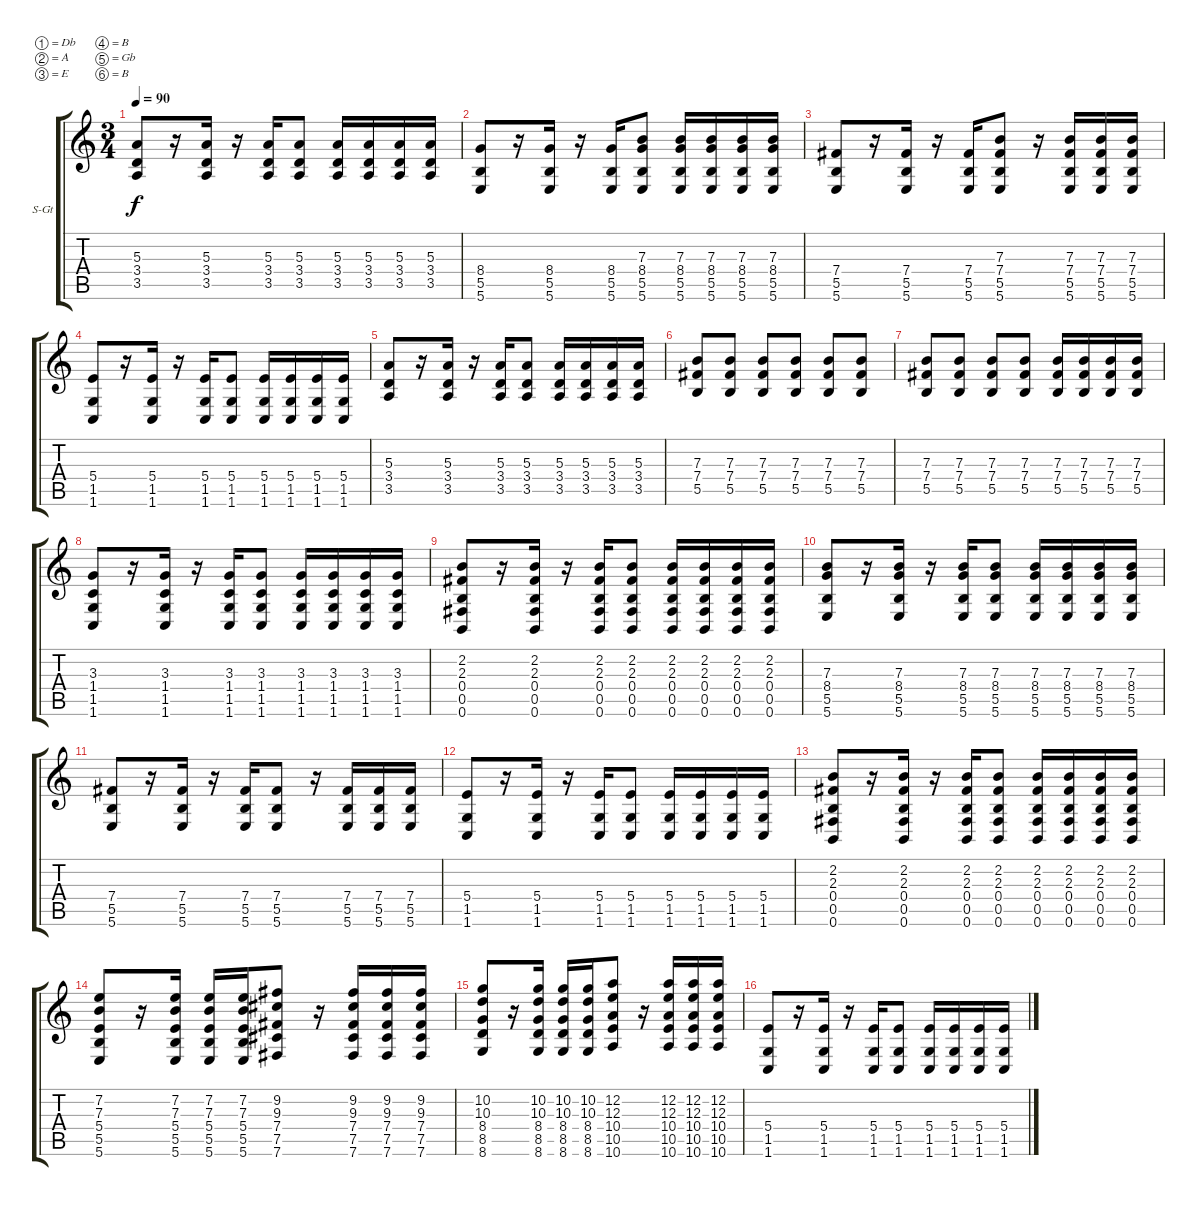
\bracketExtendMode groupsimilarinstruments
\firstSystemTrackNameOrientation horizontal
\otherSystemsTrackNameOrientation horizontal
\track ("Ñåðæ" "S-Gt") {instrument acousticguitarsteel}
\staff {score tabs}
\tuning (Db4 A3 E3 B2 Gb2 B1)
\ts (3 4)
\tempo 90
\clef g2
\ks c
(5.3 3.4 3.5).8{dy f} r.16 (5.3 3.4 3.5).16 r.16 (5.3 3.4 3.5).16 (5.3 3.4 3.5).8 (5.3 3.4 3.5).16 (5.3 3.4 3.5).16 (5.3 3.4 3.5).16 (5.3 3.4 3.5).16 |
(8.4 5.5 5.6).8 r.16 (8.4 5.5 5.6).16 r.16 (8.4 5.5 5.6).16 (7.3 8.4 5.5 5.6).8 (7.3 8.4 5.5 5.6).16 (7.3 8.4 5.5 5.6).16 (7.3 8.4 5.5 5.6).16 (7.3 8.4 5.5 5.6).16 |
(7.4 5.5 5.6).8 r.16 (7.4 5.5 5.6).16 r.16 (7.4 5.5 5.6).16 (7.3 7.4 5.5 5.6).8 r.16 (7.3 7.4 5.5 5.6).16 (7.3 7.4 5.5 5.6).16 (7.3 7.4 5.5 5.6).16 |
(5.4 1.5 1.6).8 r.16 (5.4 1.5 1.6).16 r.16 (5.4 1.5 1.6).16 (5.4 1.5 1.6).8 (5.4 1.5 1.6).16 (5.4 1.5 1.6).16 (5.4 1.5 1.6).16 (5.4 1.5 1.6).16 |
(5.3 3.4 3.5).8 r.16 (5.3 3.4 3.5).16 r.16 (5.3 3.4 3.5).16 (5.3 3.4 3.5).8 (5.3 3.4 3.5).16 (5.3 3.4 3.5).16 (5.3 3.4 3.5).16 (5.3 3.4 3.5).16 |
(7.3 7.4 5.5).8 (7.3 7.4 5.5).8 (7.3 7.4 5.5).8 (7.3 7.4 5.5).8 (7.3 7.4 5.5).8 (7.3 7.4 5.5).8 |
(7.3 7.4 5.5).8 (7.3 7.4 5.5).8 (7.3 7.4 5.5).8 (7.3 7.4 5.5).8 (7.3 7.4 5.5).16 (7.3 7.4 5.5).16 (7.3 7.4 5.5).16 (7.3 7.4 5.5).16 |
(3.3 1.4 1.5 1.6).8 r.16 (3.3 1.4 1.5 1.6).16 r.16 (3.3 1.4 1.5 1.6).16 (3.3 1.4 1.5 1.6).8 (3.3 1.4 1.5 1.6).16 (3.3 1.4 1.5 1.6).16 (3.3 1.4 1.5 1.6).16 (3.3 1.4 1.5 1.6).16 |
(2.2 2.3 0.4 0.5 0.6).8 r.16 (2.2 2.3 0.4 0.5 0.6).16 r.16 (2.2 2.3 0.4 0.5 0.6).16 (2.2 2.3 0.4 0.5 0.6).8 (2.2 2.3 0.4 0.5 0.6).16 (2.2 2.3 0.4 0.5 0.6).16 (2.2 2.3 0.4 0.5 0.6).16 (2.2 2.3 0.4 0.5 0.6).16 |
(7.3 8.4 5.5 5.6).8 r.16 (7.3 8.4 5.5 5.6).16 r.16 (7.3 8.4 5.5 5.6).16 (7.3 8.4 5.5 5.6).8 (7.3 8.4 5.5 5.6).16 (7.3 8.4 5.5 5.6).16 (7.3 8.4 5.5 5.6).16 (7.3 8.4 5.5 5.6).16 |
(7.4 5.5 5.6).8 r.16 (7.4 5.5 5.6).16 r.16 (7.4 5.5 5.6).16 (7.4 5.5 5.6).8 r.16 (7.4 5.5 5.6).16 (7.4 5.5 5.6).16 (7.4 5.5 5.6).16 |
(5.4 1.5 1.6).8 r.16 (5.4 1.5 1.6).16 r.16 (5.4 1.5 1.6).16 (5.4 1.5 1.6).8 (5.4 1.5 1.6).16 (5.4 1.5 1.6).16 (5.4 1.5 1.6).16 (5.4 1.5 1.6).16 |
(2.2 2.3 0.4 0.5 0.6).8 r.16 (2.2 2.3 0.4 0.5 0.6).16 r.16 (2.2 2.3 0.4 0.5 0.6).16 (2.2 2.3 0.4 0.5 0.6).8 (2.2 2.3 0.4 0.5 0.6).16 (2.2 2.3 0.4 0.5 0.6).16 (2.2 2.3 0.4 0.5 0.6).16 (2.2 2.3 0.4 0.5 0.6).16 |
(7.2 7.3 5.4 5.5 5.6).8 r.16 (7.2 7.3 5.4 5.5 5.6).16 (7.2 7.3 5.4 5.5 5.6).16 (7.2 7.3 5.4 5.5 5.6).16 (9.2 9.3 7.4 7.5 7.6).8 r.16 (9.2 9.3 7.4 7.5 7.6).16 (9.2 9.3 7.4 7.5 7.6).16 (9.2 9.3 7.4 7.5 7.6).16 |
(10.2 10.3 8.4 8.5 8.6).8 r.16 (10.2 10.3 8.4 8.5 8.6).16 (10.2 10.3 8.4 8.5 8.6).16 (10.2 10.3 8.4 8.5 8.6).16 (12.2 12.3 10.4 10.5 10.6).8 r.16 (12.2 12.3 10.4 10.5 10.6).16 (12.2 12.3 10.4 10.5 10.6).16 (12.2 12.3 10.4 10.5 10.6).16 |
(5.4 1.5 1.6).8 r.16 (5.4 1.5 1.6).16 r.16 (5.4 1.5 1.6).16 (5.4 1.5 1.6).8 (5.4 1.5 1.6).16 (5.4 1.5 1.6).16 (5.4 1.5 1.6).16 (5.4 1.5 1.6).16
